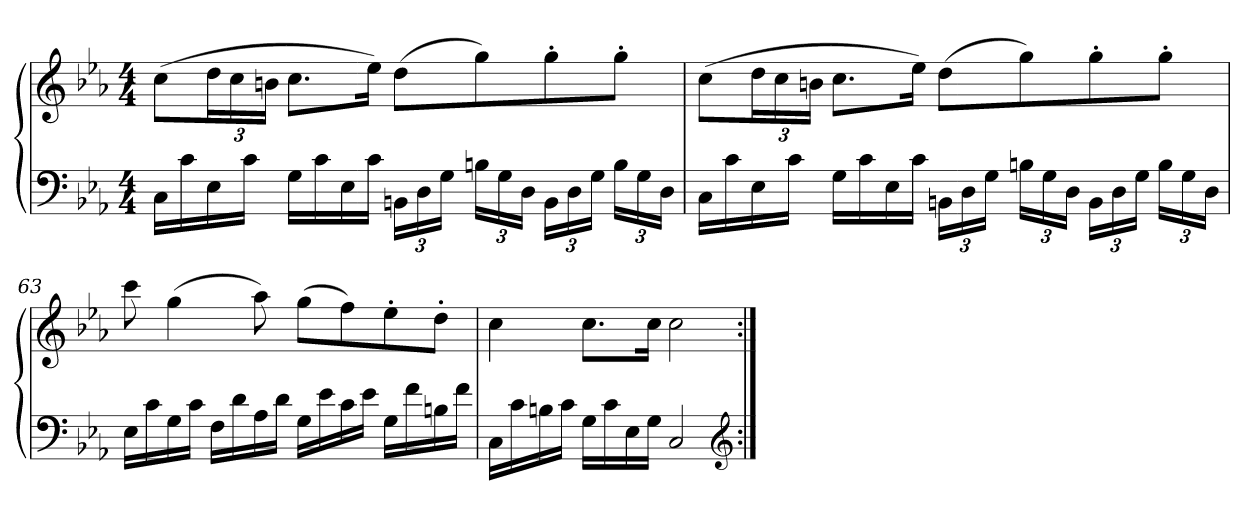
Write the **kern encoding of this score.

**kern	**kern
*part1	*part1
*staff2	*staff1
*clefF4	*clefG2
*k[b-e-a-]	*k[b-e-a-]
*c:	*c:
*M4/4	*M4/4
=	=
16CLL	(8ccL
16c	.
16E-	24ddL
.	24cc
16cJJ	.
.	24bnJJ
16GLL	8.ccL
16c	.
16E-	.
16cJJ	16ee-Jk)
24BBnLL	(8ddL
24D	.
24GJJ	.
24BnLL	8gg)
24G	.
24DJJ	.
24BBLL	8gg'
24D	.
24GJJ	.
24BLL	8gg'J
24G	.
24DJJ	.
=62	=62
16CLL	(8ccL
16c	.
16E-	24ddL
.	24cc
16cJJ	.
.	24bnJJ
16GLL	8.ccL
16c	.
16E-	.
16cJJ	16ee-Jk)
24BBnLL	(8ddL
24D	.
24GJJ	.
24BnLL	8gg)
24G	.
24DJJ	.
24BBLL	8gg'
24D	.
24GJJ	.
24BLL	8gg'J
24G	.
24DJJ	.
=63	=63
16E-LL	8ccc
16c	.
16G	(4gg
16cJJ	.
16FLL	.
16d	.
16A-	8aa-)
16dJJ	.
16GLL	(8ggL
16e-	.
16c	8ff)
16e-JJ	.
16GLL	8ee-'
16f	.
16Bn	8dd'J
16fJJ	.
=64	=64
16CLL	4cc
16c	.
16Bn	.
16cJJ	.
16GLL	8.ccL
16c	.
16E-	.
16GJJ	16ccJk
2C	2cc
*clefG2	*
=:|!	=:|!
*-	*-
